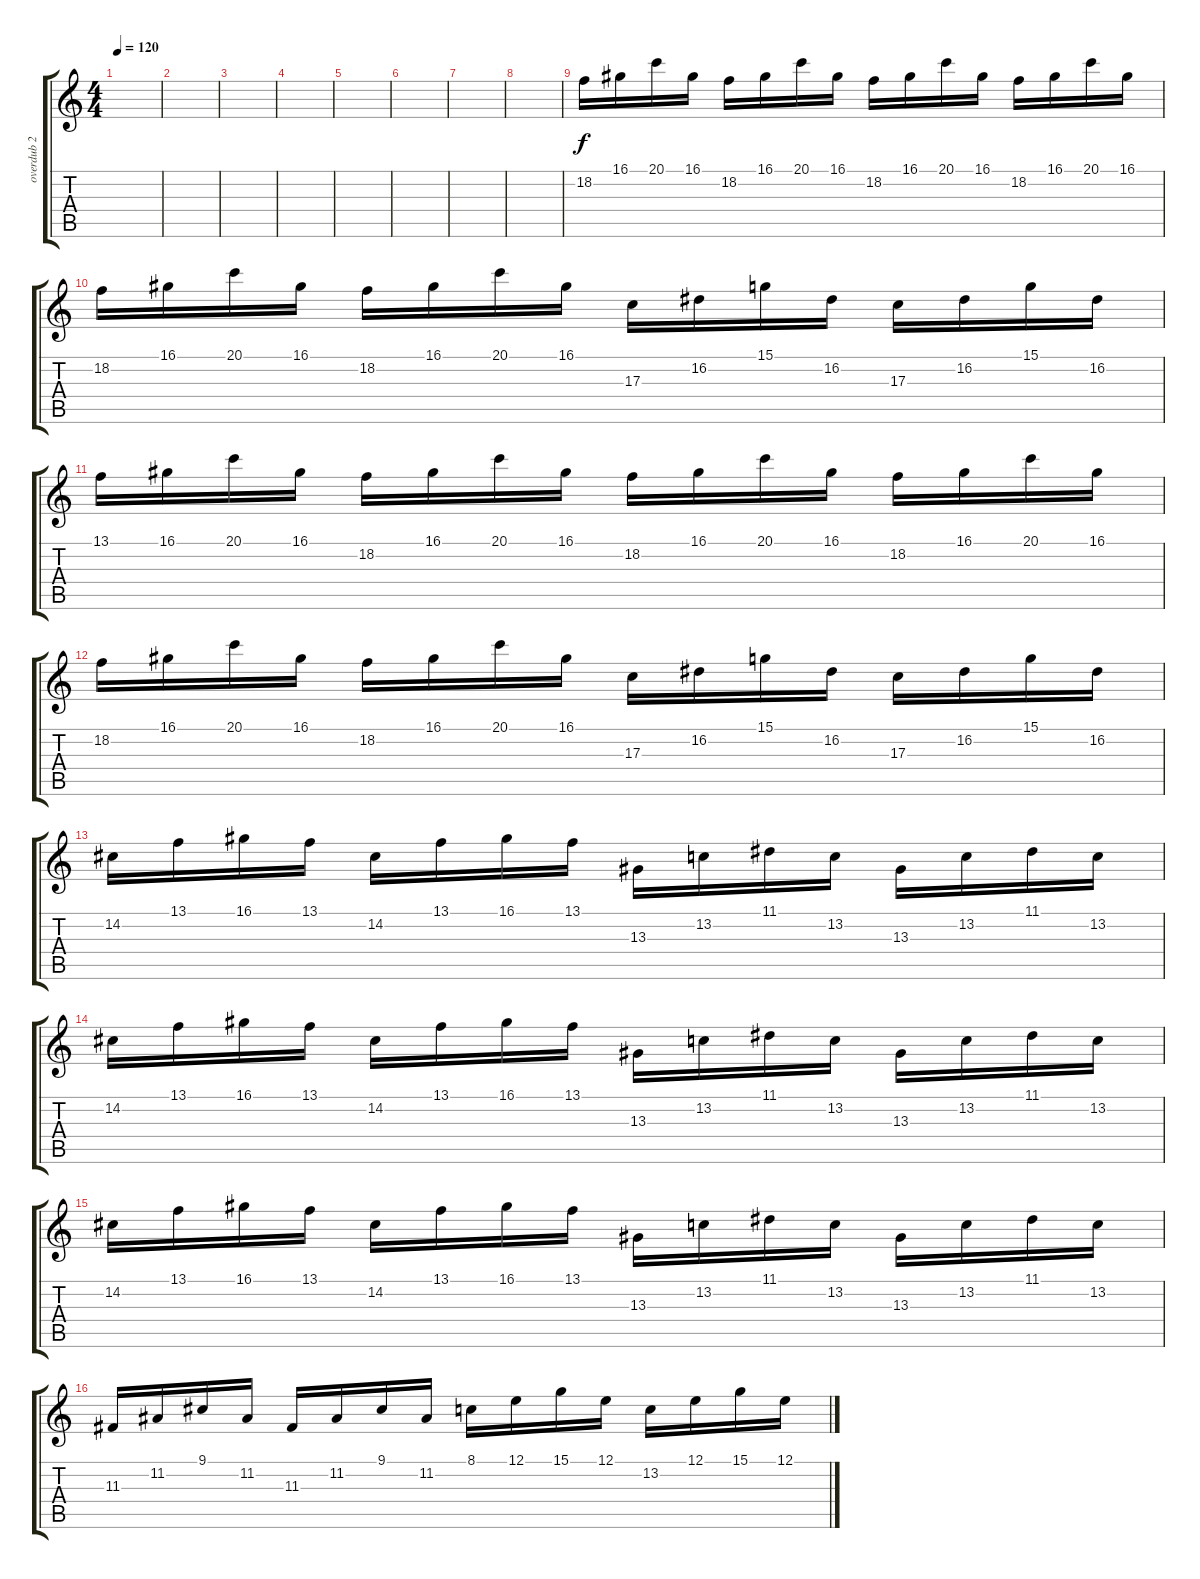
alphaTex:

\track ("overdub 2" "overdub 2") {instrument lead1square}
\staff {score tabs}
\tuning (E4 B3 G3 D3 A2 E2) {hide}
\ts (4 4)
\tempo 120
\clef g2
\ks c
|
|
|
|
|
|
|
|
18.2.16 16.1.16 20.1.16 16.1.16 18.2.16 16.1.16 20.1.16 16.1.16 18.2.16 16.1.16 20.1.16 16.1.16 18.2.16 16.1.16 20.1.16 16.1.16 |
18.2.16 16.1.16 20.1.16 16.1.16 18.2.16 16.1.16 20.1.16 16.1.16 17.3.16 16.2.16 15.1.16 16.2.16 17.3.16 16.2.16 15.1.16 16.2.16 |
13.1.16 16.1.16 20.1.16 16.1.16 18.2.16 16.1.16 20.1.16 16.1.16 18.2.16 16.1.16 20.1.16 16.1.16 18.2.16 16.1.16 20.1.16 16.1.16 |
18.2.16 16.1.16 20.1.16 16.1.16 18.2.16 16.1.16 20.1.16 16.1.16 17.3.16 16.2.16 15.1.16 16.2.16 17.3.16 16.2.16 15.1.16 16.2.16 |
14.2.16 13.1.16 16.1.16 13.1.16 14.2.16 13.1.16 16.1.16 13.1.16 13.3.16 13.2.16 11.1.16 13.2.16 13.3.16 13.2.16 11.1.16 13.2.16 |
14.2.16 13.1.16 16.1.16 13.1.16 14.2.16 13.1.16 16.1.16 13.1.16 13.3.16 13.2.16 11.1.16 13.2.16 13.3.16 13.2.16 11.1.16 13.2.16 |
14.2.16 13.1.16 16.1.16 13.1.16 14.2.16 13.1.16 16.1.16 13.1.16 13.3.16 13.2.16 11.1.16 13.2.16 13.3.16 13.2.16 11.1.16 13.2.16 |
11.3.16 11.2.16 9.1.16 11.2.16 11.3.16 11.2.16 9.1.16 11.2.16 8.1.16 12.1.16 15.1.16 12.1.16 13.2.16 12.1.16 15.1.16 12.1.16
